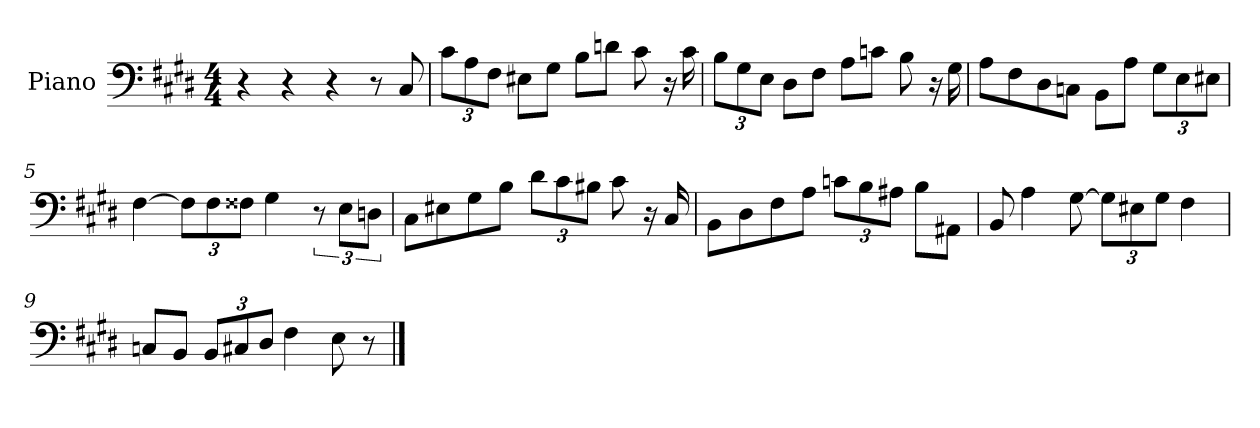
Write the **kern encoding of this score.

**kern
*part1
*staff1
*I"Piano
*I'Pno.
*clefF4
*k[f#c#g#d#]
*M4/4
=1
4r
4r
4r
8r
8C#/
=2
*Xbrackettup
12c#\L
12A\
12F#\J
8E#X\L
8G#\J
8B\L
8dn\J
8c#\
16r
16c#\
=3
12B\L
12G#\
12E\J
8D#\L
8F#\J
8A\L
8cn\J
8B\
16r
16G#\
=4
8A\L
8F#\
8D#\
8Cn\J
8BB\L
8A\J
12G#\L
12E\
12E#X\J
!!LO:LB:g=z
=5
[4F#\
12F#\L]
12F#\
12F##X\J
4G#\
*brackettup
12r
12E\L
12Dn\J
=6
8C#\L
8E#X\
8G#\
8B\J
*Xbrackettup
12d#\L
12c#\
12B#X\J
8c#\
16r
16C#/
=7
8BB\L
8D#\
8F#\
8A\J
12cn\L
12B\
12A#X\J
8B\L
8AA#X\J
=8
8BB/
4A\
[8G#\
12G#\L]
12E#X\
12G#\J
4F#\
!!LO:LB:g=z
=9
8Cn/L
8BB/J
12BB/L
12C#X/
12D#/J
4F#\
8E\
8r
==
*-
